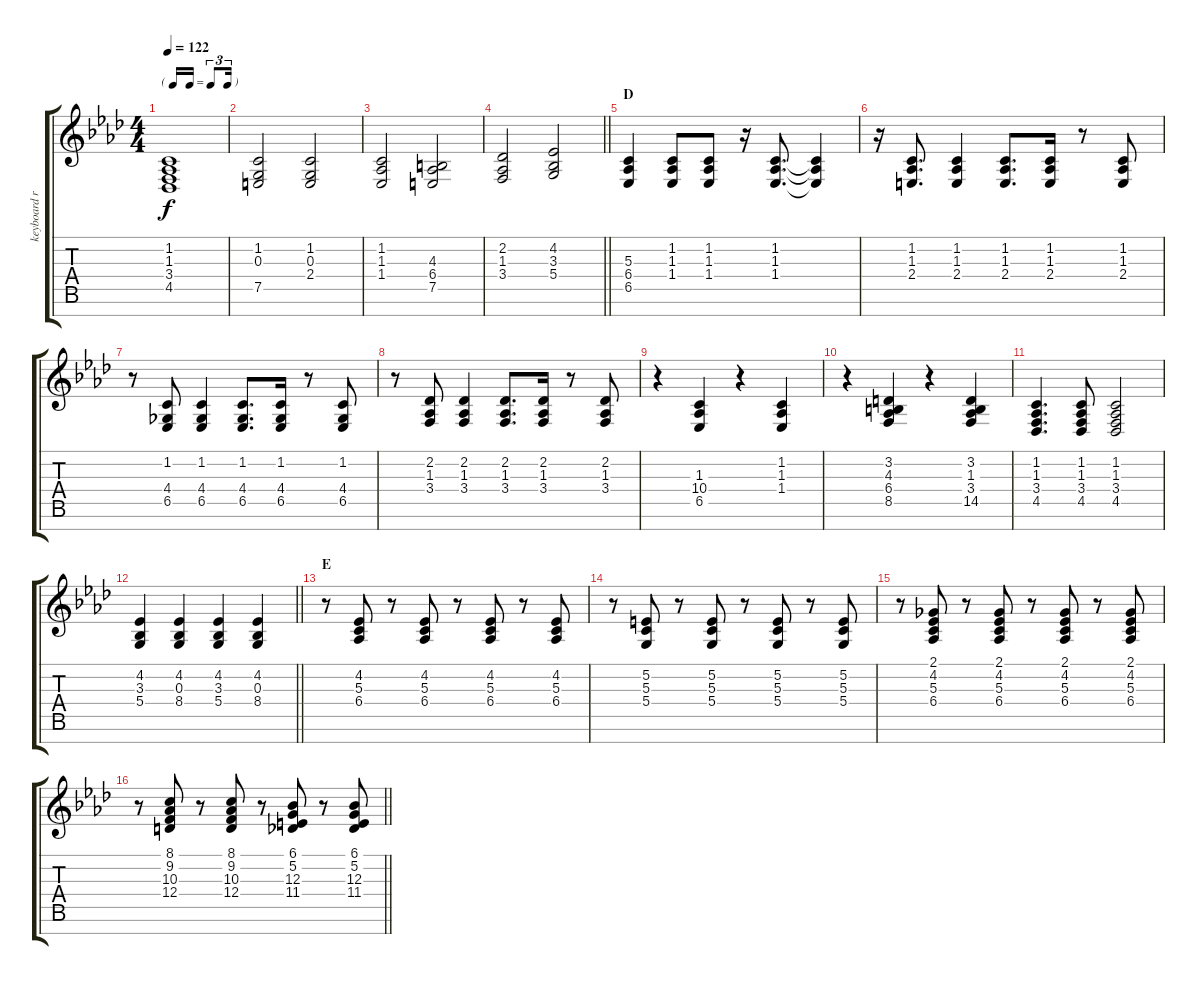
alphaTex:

\track ("keyboard right hand" "keyboard r") {instrument brightacousticpiano}
\staff {score tabs}
\tuning (E4 B3 G3 D3 A2 E2 B1) {hide}
\ts (4 4)
\tf triplet16th
\tempo 122
\clef g2
\ks ab
(1.2 1.3 3.4 4.5).1{dy f} |
(1.2 0.3 7.5).2 (1.2 0.3 2.4).2 |
(1.2 1.3 1.4).2 (4.3 6.4 7.5).2 |
\barLineRight lightlight
(2.2 1.3 3.4).2 (4.2 3.3 5.4).2 |
\section ("" "D")
(5.3 6.4 6.5).4 (1.2 1.3 1.4).8 (1.2 1.3 1.4).8 r.16 (1.2 1.3 1.4).8{d} (1.2{t} 1.3{t} 1.4{t}).4 |
r.16 (1.2 1.3 2.4).8{d} (1.2 1.3 2.4).4 (1.2 1.3 2.4).8{d} (1.2 1.3 2.4).16 r.8 (1.2 1.3 2.4).8 |
r.8 (1.2 4.4 6.5).8 (1.2 4.4 6.5).4 (1.2 4.4 6.5).8{d} (1.2 4.4 6.5).16 r.8 (1.2 4.4 6.5).8 |
r.8 (2.2 1.3 3.4).8 (2.2 1.3 3.4).4 (2.2 1.3 3.4).8{d} (2.2 1.3 3.4).16 r.8 (2.2 1.3 3.4).8 |
r.4 (1.3 10.4 6.5).4 r.4 (1.2 1.3 1.4).4 |
r.4 (3.2 4.3 6.4 8.5).4 r.4 (3.2 1.3 3.4 14.5).4 |
(1.2 1.3 3.4 4.5).4{d} (1.2 1.3 3.4 4.5).8 (1.2 1.3 3.4 4.5).2 |
\barLineRight lightlight
(4.2 3.3 5.4).4 (4.2 0.3 8.4).4 (4.2 3.3 5.4).4 (4.2 0.3 8.4).4 |
\section ("" "E")
r.8 (4.2 5.3 6.4).8 r.8 (4.2 5.3 6.4).8 r.8 (4.2 5.3 6.4).8 r.8 (4.2 5.3 6.4).8 |
r.8 (5.2 5.3 5.4).8 r.8 (5.2 5.3 5.4).8 r.8 (5.2 5.3 5.4).8 r.8 (5.2 5.3 5.4).8 |
r.8 (2.1 4.2 5.3 6.4).8 r.8 (2.1 4.2 5.3 6.4).8 r.8 (2.1 4.2 5.3 6.4).8 r.8 (2.1 4.2 5.3 6.4).8 |
\barLineRight lightlight
r.8 (8.1 9.2 10.3 12.4).8 r.8 (8.1 9.2 10.3 12.4).8 r.8 (6.1 5.2 12.3 11.4).8 r.8 (6.1 5.2 12.3 11.4).8
